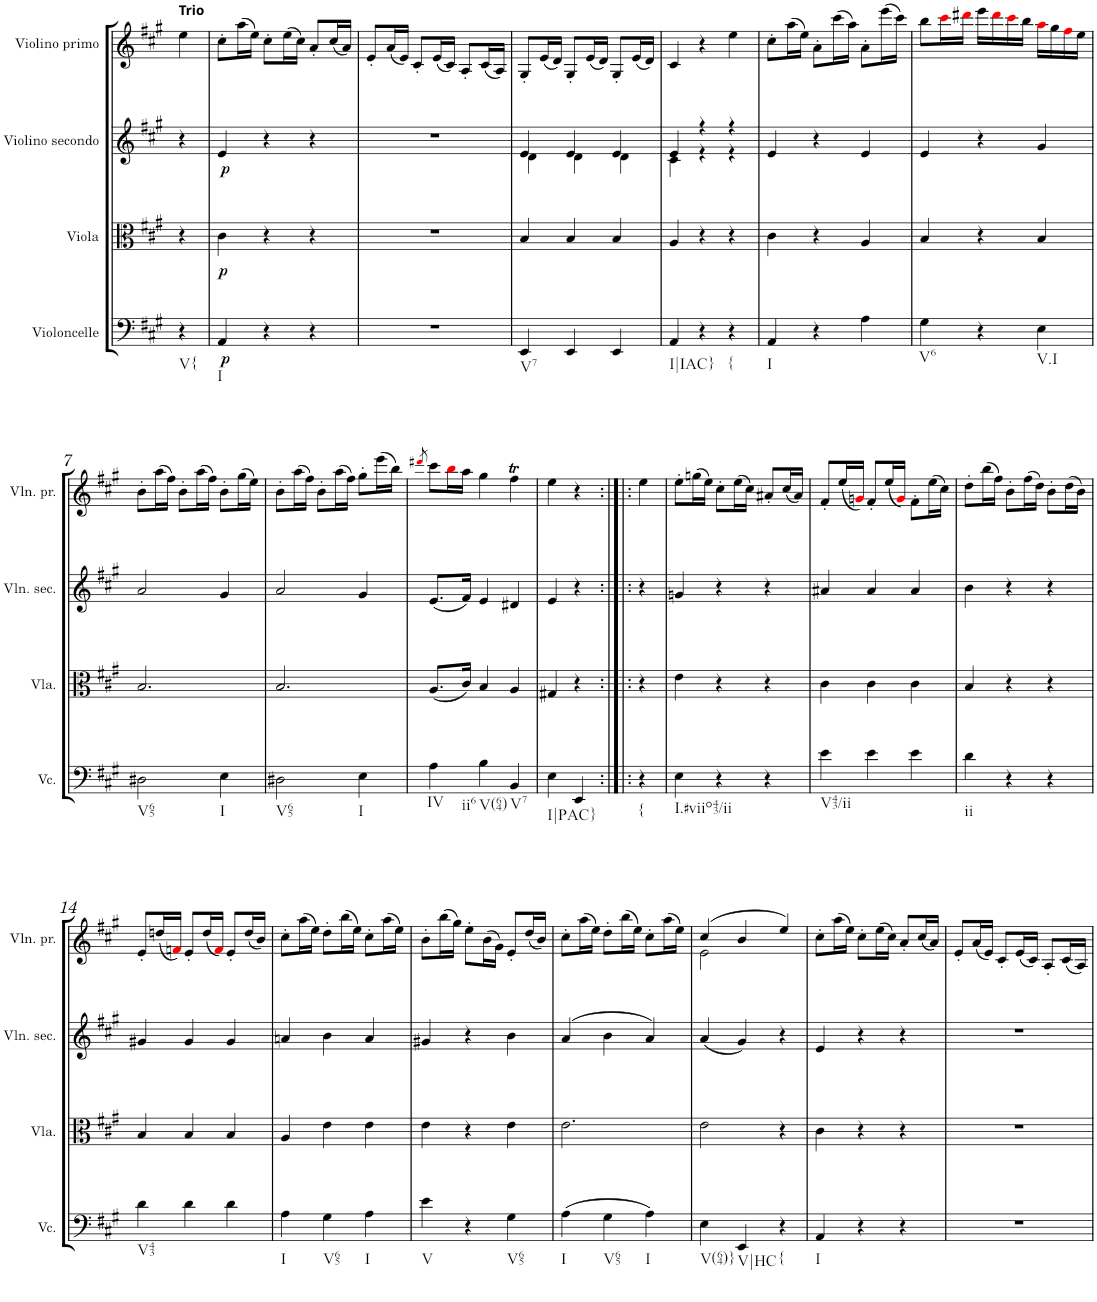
**kern	**dynam	**kern	**dynam	**kern	**dynam	**kern
*part4	*part4	*part3	*part3	*part2	*part2	*part1
*staff4	*staff4	*staff3	*staff3	*staff2	*staff2	*staff1
*I"Violoncelle	*	*I"Viola	*	*I"Violino secondo	*	*I"Violino primo
*I'Vc.	*	*I'Vla.	*	*I'Vln. sec.	*	*I'Vln. pr.
!!LO:PB:g=z
*clefF4	*	*clefC3	*	*clefG2	*	*clefG2
*k[f#c#g#]	*	*k[f#c#g#]	*	*k[f#c#g#]	*	*k[f#c#g#]
*A:	*	*A:	*	*A:	*	*A:
*M3/4	*	*M3/4	*	*M3/4	*	*M3/4
=	=	=	=	=	=	=
!	!	!	!	!	!	!LO:TX:a:B:t=Trio
!LO:TX:b:t=V{	!	!	!	!	!	!
4r	.	4r	.	4r	.	4ee\
=1	=1	=1	=1	=1	=1	=1
!LO:TX:b:t=I	!	!	!	!	!	!
!	!LO:DY:b	!	!LO:DY:b	!	!LO:DY:b	!
4AA/	p	4c#\	p	4e/	p	8cc#'\L
.	.	.	.	.	.	(>16aa\L
.	.	.	.	.	.	16ee\JJ)
4r	.	4r	.	4r	.	8cc#'\L
.	.	.	.	.	.	(>16ee\L
.	.	.	.	.	.	16cc#\JJ)
4r	.	4r	.	4r	.	8a'/L
.	.	.	.	.	.	(<16cc#/L
.	.	.	.	.	.	16a/JJ)
=2	=2	=2	=2	=2	=2	=2
2.r	.	2.r	.	2.r	.	8e'/L
.	.	.	.	.	.	(<16a/L
.	.	.	.	.	.	16e/JJ)
.	.	.	.	.	.	8c#'/L
.	.	.	.	.	.	(<16e/L
.	.	.	.	.	.	16c#/JJ)
.	.	.	.	.	.	8A'/L
.	.	.	.	.	.	(<16c#/L
.	.	.	.	.	.	16A/JJ)
=3	=3	=3	=3	=3	=3	=3
*	*	*	*	*^	*	*
!LO:TX:b:t=V7	!	!	!	!	!	!	!
4EE/	.	4B/	.	4e/	4d\	.	8G#'/L
.	.	.	.	.	.	.	(<16e/L
.	.	.	.	.	.	.	16d/JJ)
4EE/	.	4B/	.	4e/	4d\	.	8G#'/L
.	.	.	.	.	.	.	(<16e/L
.	.	.	.	.	.	.	16d/JJ)
4EE/	.	4B/	.	4e/	4d\	.	8G#'/L
.	.	.	.	.	.	.	(<16e/L
.	.	.	.	.	.	.	16d/JJ)
=4	=4	=4	=4	=4	=4	=4	=4
!LO:TX:b:t=I|IAC}	!	!	!	!	!	!	!
4AA/	.	4A/	.	4e/	4c#\	.	4c#/
4r	.	4r	.	4r	4r	.	4r
!LO:TX:b:t={	!	!	!	!	!	!	!
4r	.	4r	.	4r	4r	.	4ee\
=5	=5	=5	=5	=5	=5	=5	=5
!LO:TX:b:t=I	!	!	!	!	!	!	!
*	*	*	*	*v	*v	*	*
4AA/	.	4c#\	.	4e/	.	8cc#'\L
.	.	.	.	.	.	(>16aa\L
.	.	.	.	.	.	16ee\JJ)
4r	.	4r	.	4r	.	8a'\L
.	.	.	.	.	.	(>16ccc#\L
.	.	.	.	.	.	16aa\JJ)
4A\	.	4A/	.	4e/	.	8a'\L
.	.	.	.	.	.	(>16eee\L
.	.	.	.	.	.	16ccc#\JJ)
=6	=6	=6	=6	=6	=6	=6
!LO:TX:b:t=V6	!	!	!	!	!	!
4G#\	.	4B/	.	4e/	.	8bb\L
.	.	.	.	.	.	16ccc#i\L
.	.	.	.	.	.	16ddd#Xi\JJ
4r	.	4r	.	4r	.	16eee\LL
.	.	.	.	.	.	16ddd#i\
.	.	.	.	.	.	16ccc#i\
.	.	.	.	.	.	16bb\JJ
!LO:TX:b:t=V.I	!	!	!	!	!	!
4E\	.	4B/	.	4g#/	.	16aai\LL
.	.	.	.	.	.	16gg#\
.	.	.	.	.	.	16ff#i\
.	.	.	.	.	.	16ee\JJ
!!LO:LB:g=z
=7	=7	=7	=7	=7	=7	=7
!LO:TX:b:t=V65	!	!	!	!	!	!
2D#X\	.	2.B/	.	2a/	.	8b'\L
.	.	.	.	.	.	(>16aa\L
.	.	.	.	.	.	16ff#\JJ)
.	.	.	.	.	.	8b'\L
.	.	.	.	.	.	(>16aa\L
.	.	.	.	.	.	16ff#\JJ)
!LO:TX:b:t=I	!	!	!	!	!	!
4E\	.	.	.	4g#/	.	8b'\L
.	.	.	.	.	.	(>16gg#\L
.	.	.	.	.	.	16ee\JJ)
=8	=8	=8	=8	=8	=8	=8
!LO:TX:b:t=V65	!	!	!	!	!	!
2D#X\	.	2.B/	.	2a/	.	8b'\L
.	.	.	.	.	.	(>16aa\L
.	.	.	.	.	.	16ff#\JJ)
.	.	.	.	.	.	8b'\L
.	.	.	.	.	.	(>16aa\L
.	.	.	.	.	.	16ff#\JJ)
!LO:TX:b:t=I	!	!	!	!	!	!
4E\	.	.	.	4g#/	.	8gg#'\L
.	.	.	.	.	.	(>16eee\L
.	.	.	.	.	.	16bb\JJ)
=9	=9	=9	=9	=9	=9	=9
.	.	.	.	.	.	8qddd#Xi/
!LO:TX:b:t=IV	!	!	!	!	!	!
!LO:TX:b:t=ii6	!	!	!	!	!	!
4A\	.	(<8.A/L	.	(<8.e/L	.	8ccc#\L
.	.	.	.	.	.	16bbi\L
.	.	16c#/Jk)	.	16f#/Jk)	.	16aa\JJ
!LO:TX:b:t=V(64)	!	!	!	!	!	!
4B\	.	4B/	.	4e/	.	4gg#\
!LO:TX:b:t=V7	!	!	!	!	!	!
4BB/	.	4A/	.	4d#X/	.	4ff#T\
=10	=10	=10	=10	=10	=10	=10
!LO:TX:b:t=I|PAC}	!	!	!	!	!	!
4E\	.	4G#X/	.	4e/	.	4ee\
4EE/	.	4r	.	4r	.	4r
=10X1:|!|:	=10X1:|!|:	=10X1:|!|:	=10X1:|!|:	=10X1:|!|:	=10X1:|!|:	=10X1:|!|:
!LO:TX:b:t={	!	!	!	!	!	!
4r	.	4r	.	4r	.	4ee\
=11	=11	=11	=11	=11	=11	=11
!LO:TX:b:t=I.#viio43/ii	!	!	!	!	!	!
4E\	.	4e\	.	4gn/	.	8ee'\L
.	.	.	.	.	.	(>16ggn\L
.	.	.	.	.	.	16ee\JJ)
4r	.	4r	.	4r	.	8cc#'\L
.	.	.	.	.	.	(>16ee\L
.	.	.	.	.	.	16cc#\JJ)
4r	.	4r	.	4r	.	8a#X'/L
.	.	.	.	.	.	(<16cc#/L
.	.	.	.	.	.	16a#/JJ)
=12	=12	=12	=12	=12	=12	=12
!LO:TX:b:t=V43/ii	!	!	!	!	!	!
4e\	.	4c#\	.	4a#X/	.	8f#'/L
.	.	.	.	.	.	(<16ee/L
.	.	.	.	.	.	16gni/JJ)
4e\	.	4c#\	.	4a#/	.	8f#'/L
.	.	.	.	.	.	(<16ee/L
.	.	.	.	.	.	16gi/JJ)
4e\	.	4c#\	.	4a#/	.	8f#'\L
.	.	.	.	.	.	(>16ee\L
.	.	.	.	.	.	16cc#\JJ)
=13	=13	=13	=13	=13	=13	=13
!LO:TX:b:t=ii	!	!	!	!	!	!
4d\	.	4B/	.	4b\	.	8dd'\L
.	.	.	.	.	.	(>16bb\L
.	.	.	.	.	.	16ff#\JJ)
4r	.	4r	.	4r	.	8b'\L
.	.	.	.	.	.	(>16ff#\L
.	.	.	.	.	.	16dd\JJ)
4r	.	4r	.	4r	.	8b'\L
.	.	.	.	.	.	(>16dd\L
.	.	.	.	.	.	16b\JJ)
!!LO:LB:g=z
=14	=14	=14	=14	=14	=14	=14
!LO:TX:b:t=V43	!	!	!	!	!	!
4d\	.	4B/	.	4g#X/	.	8e'/L
.	.	.	.	.	.	(<16ddn/L
.	.	.	.	.	.	16fni/JJ)
4d\	.	4B/	.	4g#/	.	8e'/L
.	.	.	.	.	.	(<16dd/L
.	.	.	.	.	.	16fi/JJ)
4d\	.	4B/	.	4g#/	.	8e'/L
.	.	.	.	.	.	(<16dd/L
.	.	.	.	.	.	16b/JJ)
=15	=15	=15	=15	=15	=15	=15
!LO:TX:b:t=I	!	!	!	!	!	!
4A\	.	4A/	.	4an/	.	8cc#'\L
.	.	.	.	.	.	(>16aa\L
.	.	.	.	.	.	16ee\JJ)
!LO:TX:b:t=V65	!	!	!	!	!	!
4G#\	.	4e\	.	4b\	.	8dd'\L
.	.	.	.	.	.	(>16bb\L
.	.	.	.	.	.	16ee\JJ)
!LO:TX:b:t=I	!	!	!	!	!	!
4A\	.	4e\	.	4a/	.	8cc#'\L
.	.	.	.	.	.	(>16aa\L
.	.	.	.	.	.	16ee\JJ)
=16	=16	=16	=16	=16	=16	=16
!LO:TX:b:t=V	!	!	!	!	!	!
4e\	.	4e\	.	4g#X/	.	8b'\L
.	.	.	.	.	.	(>16bb\L
.	.	.	.	.	.	16gg#\JJ)
4r	.	4r	.	4r	.	8ee'\L
.	.	.	.	.	.	(>16b\L
.	.	.	.	.	.	16g#\JJ)
!LO:TX:b:t=V65	!	!	!	!	!	!
4G#\	.	4e\	.	4b\	.	8e'/L
.	.	.	.	.	.	(<16dd/L
.	.	.	.	.	.	16b/JJ)
=17	=17	=17	=17	=17	=17	=17
!LO:TX:b:t=I	!	!	!	!	!	!
(>4A\	.	2.e\	.	(>4a/	.	8cc#'\L
.	.	.	.	.	.	(>16aa\L
.	.	.	.	.	.	16ee\JJ)
!LO:TX:b:t=V65	!	!	!	!	!	!
4G#\	.	.	.	4b\	.	8dd'\L
.	.	.	.	.	.	(>16bb\L
.	.	.	.	.	.	16ee\JJ)
!LO:TX:b:t=I	!	!	!	!	!	!
4A\)	.	.	.	4a/)	.	8cc#'\L
.	.	.	.	.	.	(>16aa\L
.	.	.	.	.	.	16ee\JJ)
=18	=18	=18	=18	=18	=18	=18
*	*	*	*	*	*	*^
!LO:TX:b:t=V(64)}	!	!	!	!	!	!	!
4E\	.	2e\	.	(<4a/	.	(>4cc#/	2e\
!LO:TX:b:t=V|HC	!	!	!	!	!	!	!
4EE/	.	.	.	4g#/)	.	4b/	.
!LO:TX:b:t={	!	!	!	!	!	!	!
4r	.	4r	.	4r	.	4ee/)	4ryy
=19	=19	=19	=19	=19	=19	=19	=19
!LO:TX:b:t=I	!	!	!	!	!	!	!
*	*	*	*	*	*	*v	*v
4AA/	.	4c#\	.	4e/	.	8cc#'\L
.	.	.	.	.	.	(>16aa\L
.	.	.	.	.	.	16ee\JJ)
4r	.	4r	.	4r	.	8cc#'\L
.	.	.	.	.	.	(>16ee\L
.	.	.	.	.	.	16cc#\JJ)
4r	.	4r	.	4r	.	8a'/L
.	.	.	.	.	.	(<16cc#/L
.	.	.	.	.	.	16a/JJ)
=20	=20	=20	=20	=20	=20	=20
2.r	.	2.r	.	2.r	.	8e'/L
.	.	.	.	.	.	(<16a/L
.	.	.	.	.	.	16e/JJ)
.	.	.	.	.	.	8c#'/L
.	.	.	.	.	.	(<16e/L
.	.	.	.	.	.	16c#/JJ)
.	.	.	.	.	.	8A'/L
.	.	.	.	.	.	(<16c#/L
.	.	.	.	.	.	16A/JJ)
=	=	=	=	=	=	=
*-	*-	*-	*-	*-	*-	*-
